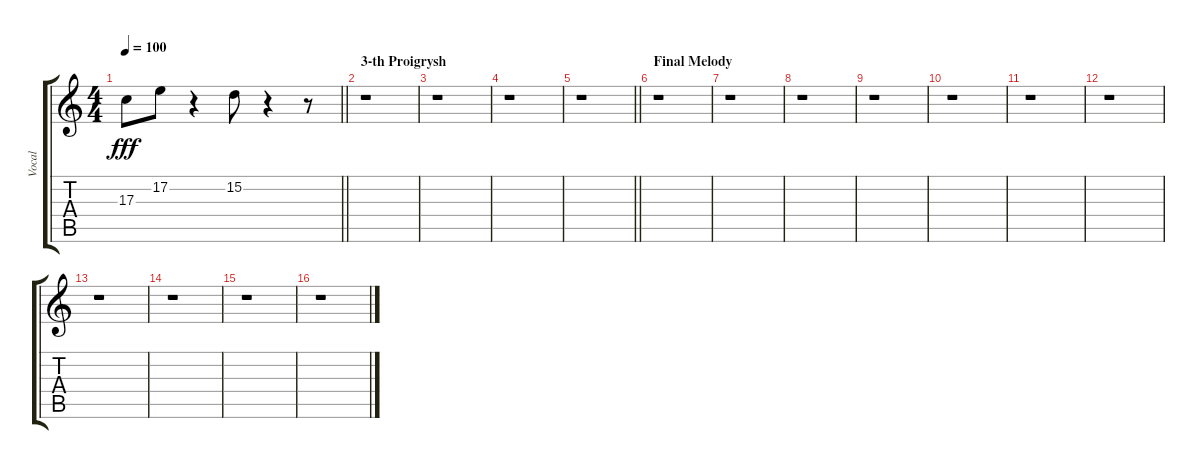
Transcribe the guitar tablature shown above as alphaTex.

\track ("Vocal" "Vocal") {instrument choiraahs}
\staff {score tabs}
\tuning (E4 B3 G3 D3 A2 E2) {hide}
\ts (4 4)
\tempo 100
\clef g2
\barLineRight lightlight
\ks c
17.3.8{dy fff} 17.2.8 r.4 15.2.8 r.4 r.8 |
\section ("" "3-th Proigrysh")
r.1 |
r.1 |
r.1 |
\barLineRight lightlight
r.1 |
\section ("" "Final Melody")
r.1 |
r.1 |
r.1 |
r.1 |
r.1 |
r.1 |
r.1 |
r.1 |
r.1 |
r.1 |
r.1
